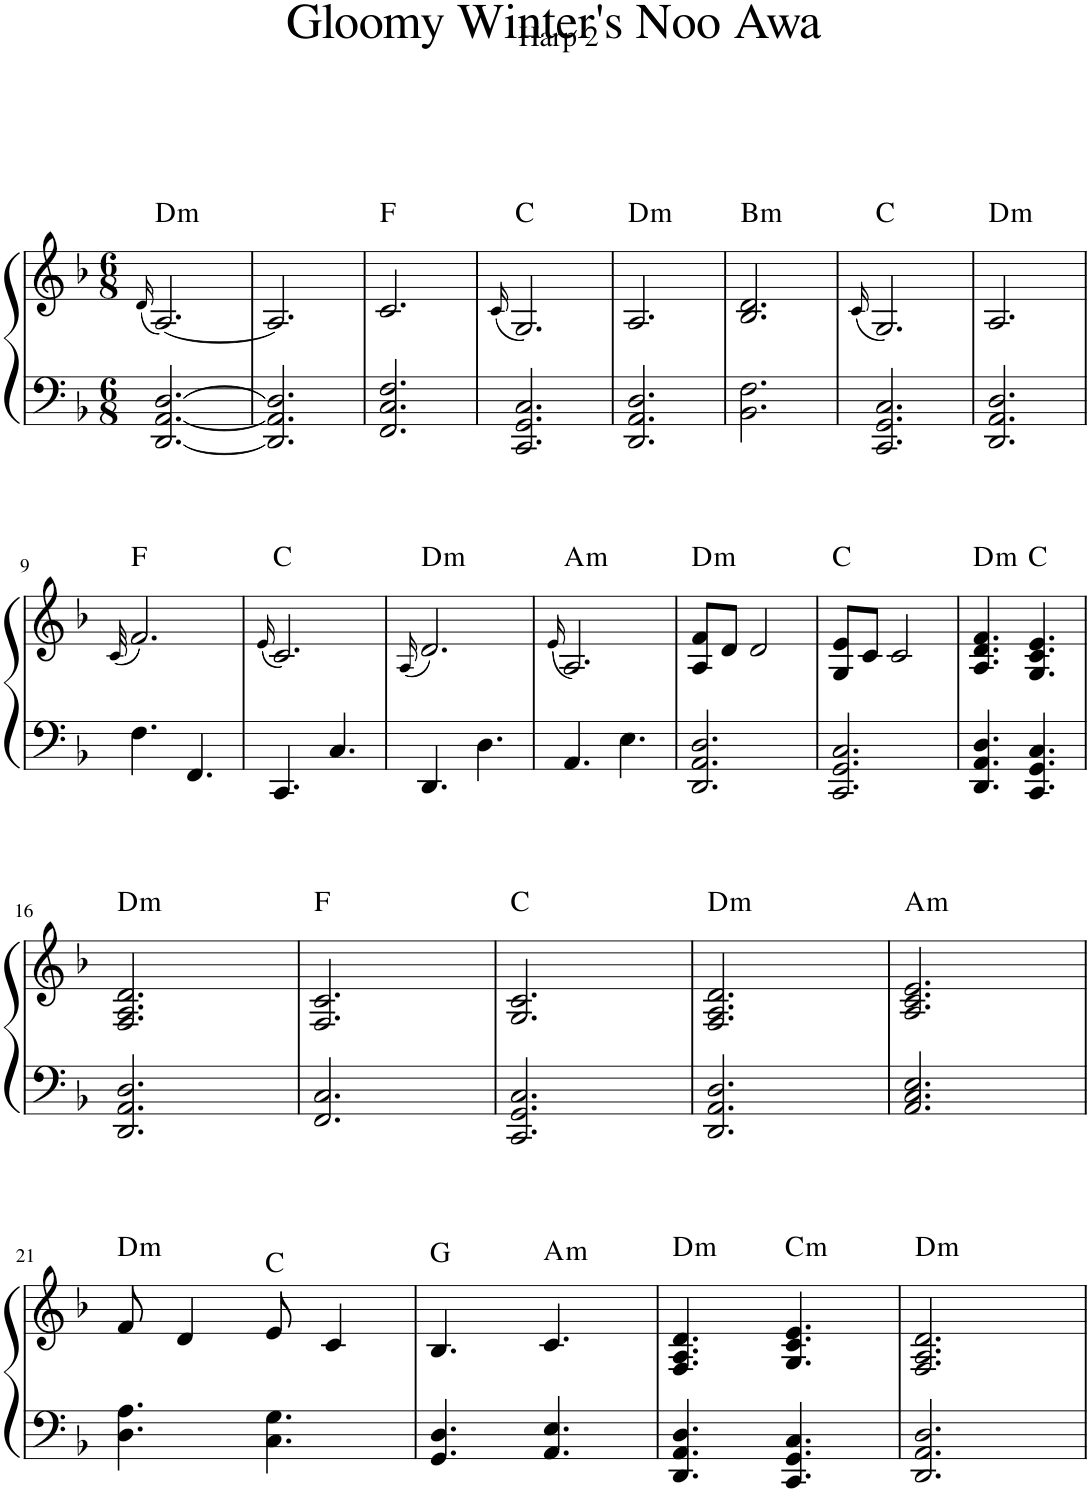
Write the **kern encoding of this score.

**kern	**kern	**harte
*part1	*part1	*part1
*staff2	*staff1	*
*I"Harp	*	*
*I'Hp	*	*
*clefF4	*clefG2	*
*k[b-]	*k[b-]	*
*M6/8	*M6/8	*
=1	=1	=1
.	(16qd/	.
!	!	!LO:H:kt=m
[2.DD/ [2.AA/ [2.D/	[2.A/)	D:min
=2	=2	=2
2.DD/] 2.AA/] 2.D/]	2.A/]	.
=3	=3	=3
2.FF/ 2.C/ 2.F/	2.c/	F:maj
=4	=4	=4
.	(16qc/	.
2.CC/ 2.GG/ 2.C/	2.G/)	C:maj
=5	=5	=5
!	!	!LO:H:kt=m
2.DD/ 2.AA/ 2.D/	2.A/	D:min
=6	=6	=6
!	!	!LO:H:kt=m
2.BB-\ 2.F\	2.B-/ 2.d/	B:min
=7	=7	=7
.	(16qc/	.
2.CC/ 2.GG/ 2.C/	2.G/)	C:maj
=8	=8	=8
!	!	!LO:H:kt=m
2.DD/ 2.AA/ 2.D/	2.A/	D:min
!!LO:LB:g=z
=9	=9	=9
.	(32qc/	.
4.F\	2.f/)	F:maj
4.FF/	.	.
=10	=10	=10
.	(16qe/	.
4.CC/	2.c/)	C:maj
4.C/	.	.
=11	=11	=11
.	(16qA/	.
!	!	!LO:H:kt=m
4.DD/	2.d/)	D:min
4.D\	.	.
=12	=12	=12
.	(16qe/	.
!	!	!LO:H:kt=m
4.AA/	2.A/)	A:min
4.E\	.	.
=13	=13	=13
!	!	!LO:H:kt=m
2.DD/ 2.AA/ 2.D/	8A/ 8f/L	D:min
.	8d/J	.
.	2d/	.
=14	=14	=14
2.CC/ 2.GG/ 2.C/	8G/ 8e/L	C:maj
.	8c/J	.
.	2c/	.
=15	=15	=15
!	!	!LO:H:kt=m
4.DD/ 4.AA/ 4.D/	4.A/ 4.d/ 4.f/	D:min
4.CC/ 4.GG/ 4.C/	4.G/ 4.c/ 4.e/	C:maj
!!LO:LB:g=z
=16	=16	=16
!	!	!LO:H:kt=m
2.DD/ 2.AA/ 2.D/	2.F/ 2.A/ 2.d/	D:min
=17	=17	=17
2.FF/ 2.C/	2.F/ 2.c/	F:maj
=18	=18	=18
2.CC/ 2.GG/ 2.C/	2.G/ 2.c/	C:maj
=19	=19	=19
!	!	!LO:H:kt=m
2.DD/ 2.AA/ 2.D/	2.F/ 2.A/ 2.d/	D:min
=20	=20	=20
!	!	!LO:H:kt=m
2.AA/ 2.C/ 2.E/	2.A/ 2.c/ 2.e/	A:min
!!LO:LB:g=z
=21	=21	=21
!	!	!LO:H:kt=m
4.D\ 4.A\	8f/	D:min
.	4d/	.
4.C\ 4.G\	8e/	C:maj
.	4c/	.
=22	=22	=22
4.GG/ 4.D/	4.B-/	G:maj
!	!	!LO:H:kt=m
4.AA/ 4.E/	4.c/	A:min
=23	=23	=23
!	!	!LO:H:kt=m
4.DD/ 4.AA/ 4.D/	4.F/ 4.A/ 4.d/	D:min
!	!	!LO:H:kt=m
4.CC/ 4.GG/ 4.C/	4.G/ 4.c/ 4.e/	C:min
=24	=24	=24
!	!	!LO:H:kt=m
2.DD/ 2.AA/ 2.D/	2.F/ 2.A/ 2.d/	D:min
=	=	=
*-	*-	*-
